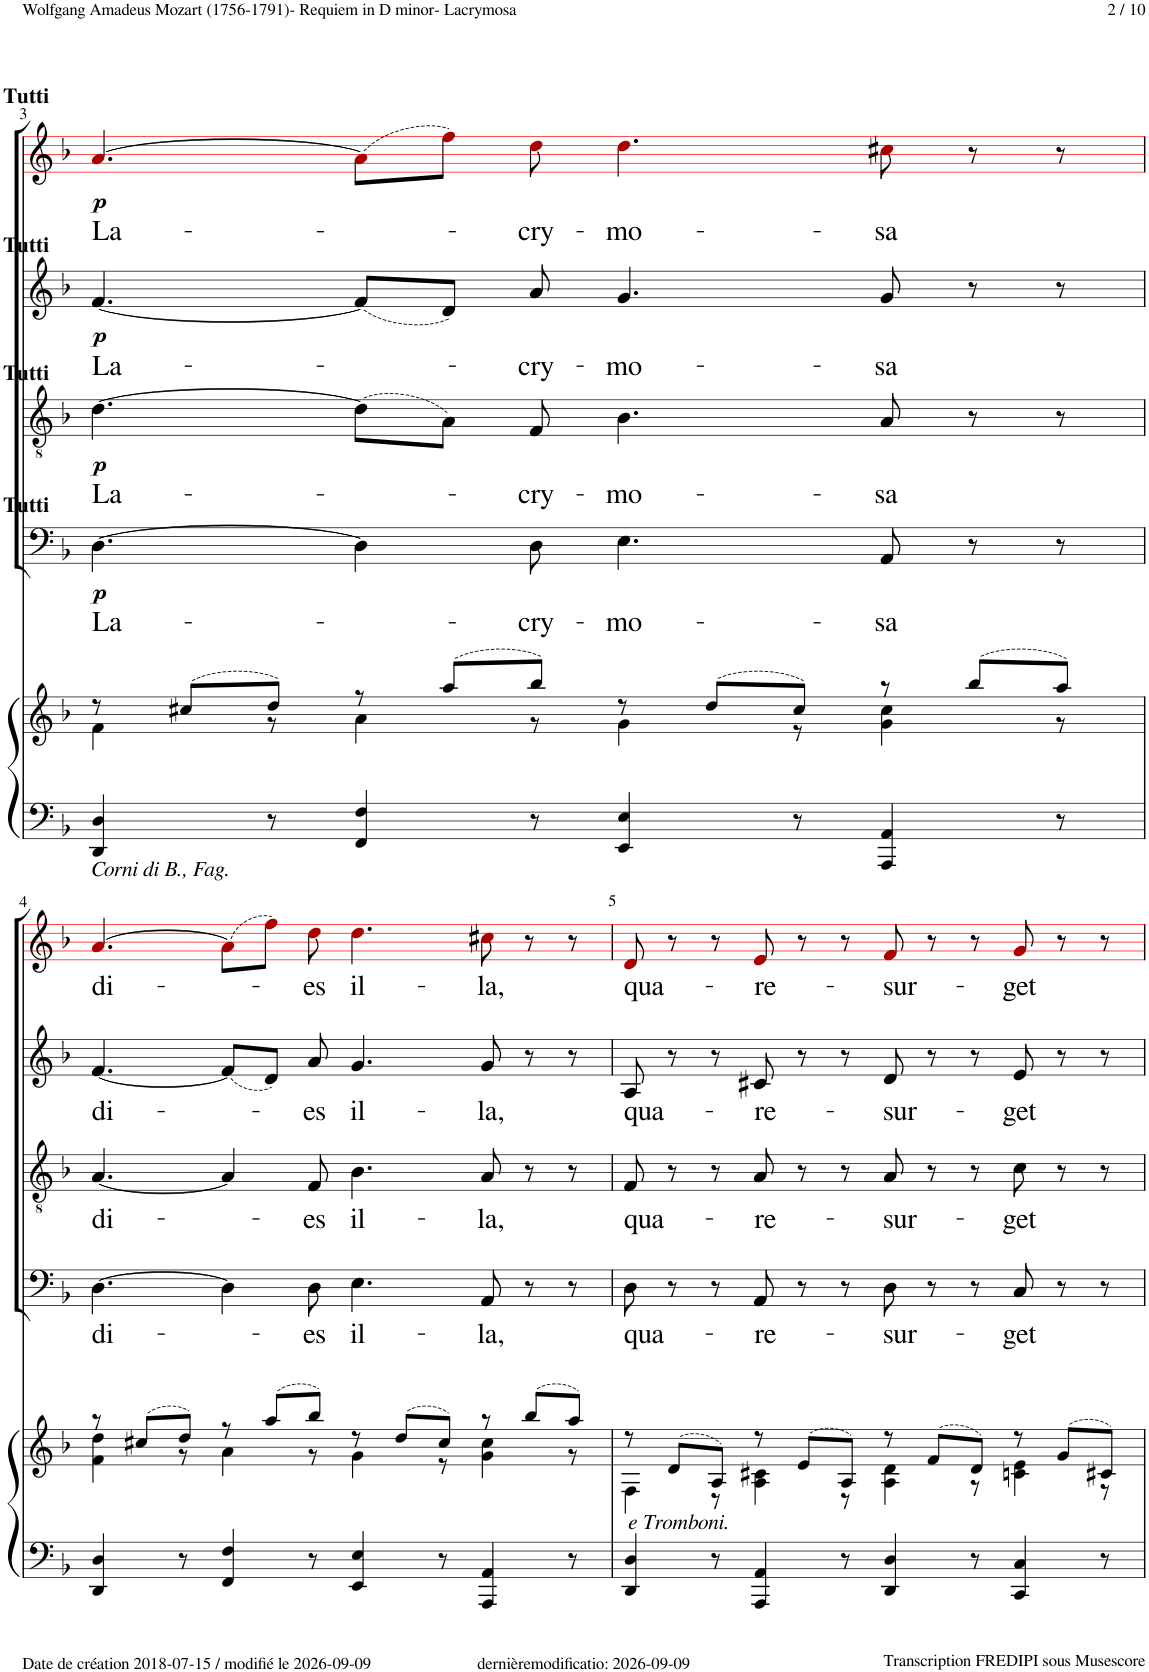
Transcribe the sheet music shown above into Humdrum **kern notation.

**kern	**kern	**kern	**text	**dynam	**kern	**text	**dynam	**kern	**text	**dynam	**kern	**text	**dynam
*part5	*part5	*part4	*part4	*part4	*part3	*part3	*part3	*part2	*part2	*part2	*part1	*part1	*part1
*staff6	*staff5	*staff4	*staff4	*staff4	*staff3	*staff3	*staff3	*staff2	*staff2	*staff2	*staff1	*staff1	*staff1
*I"Piano	*	*I"Bass	*	*	*I"Tenor	*	*	*I"Alto	*	*	*I"Soprano	*	*
*I'Pno	*	*	*	*	*	*	*	*	*	*	*	*	*
!!LO:PB:g=z
*clefF4	*clefG2	*clefF4	*	*	*clefGv2	*	*	*clefG2	*	*	*clefG2	*	*
*	*	*	*	*	*	*	*	*	*	*	*ITrd1c2	*	*
*k[b-]	*k[b-]	*k[b-]	*	*	*k[b-]	*	*	*k[b-]	*	*	*k[b-]	*	*
*M12/8	*M12/8	*M12/8	*	*	*M12/8	*	*	*M12/8	*	*	*M12/8	*	*
=3	=3	=3	=3	=3	=3	=3	=3	=3	=3	=3	=3	=3	=3
*	*^	*	*	*	*	*	*	*	*	*	*	*	*
!	!	!	!	!	!	!	!	!	!	!	!	!LO:TX:a:B:t=Tutti	!	!
!	!	!	!	!	!	!	!	!	!LO:TX:a:B:t=Tutti	!	!	!	!	!
!	!	!	!	!	!	!LO:TX:a:B:t=Tutti	!	!	!	!	!	!	!	!
!	!	!	!LO:TX:a:B:t=Tutti	!	!	!	!	!	!	!	!	!	!	!
!LO:TX:b:i:t=Corni di B., Fag.	!	!	!	!	!	!	!	!	!	!	!	!	!	!
!	!	!	!	!LO:LY:b	!LO:DY:b	!	!LO:LY:b	!LO:DY:b	!	!LO:LY:b	!LO:DY:b	!	!LO:LY:b	!LO:DY:b
4DD/ 4D/	8r	4f\	[4.D!\	La-	p	[4.d!\	La-	p	[4.f!/	La-	p	[4.a!i/	La-	p
.	(8cc#X/L	.	.	.	.	.	.	.	.	.	.	.	.	.
8r	8dd/J)	8r	.	.	.	.	.	.	.	.	.	.	.	.
4FF/ 4F/	8r	4a\	4D!\]	.	.	(8d!\L]	.	.	(8f!/L]	.	.	(8a!i\L]	.	.
.	(8aa/L	.	.	.	.	8A!\J)	.	.	8d!/J)	.	.	8ff!i\J)	.	.
!	!	!	!	!LO:LY:b	!	!	!LO:LY:b	!	!	!LO:LY:b	!	!	!LO:LY:b	!
8r	8bb-/J)	8r	8D!\	-cry-	.	8F!/	-cry-	.	8a!/	-cry-	.	8dd!i\	-cry-	.
!	!	!	!	!LO:LY:b	!	!	!LO:LY:b	!	!	!LO:LY:b	!	!	!LO:LY:b	!
4EE/ 4E/	8r	4g\	4.E!\	-mo-	.	4.B-!\	-mo-	.	4.g!/	-mo-	.	4.dd!i\	-mo-	.
.	(8dd/L	.	.	.	.	.	.	.	.	.	.	.	.	.
8r	8cc#/J)	8r	.	.	.	.	.	.	.	.	.	.	.	.
!	!	!	!	!LO:LY:b	!	!	!LO:LY:b	!	!	!LO:LY:b	!	!	!LO:LY:b	!
4AAA/ 4AA/	8r	4g\ 4cc#\	8AA!/	-sa	.	8A!/	-sa	.	8g!/	-sa	.	8cc#X!i\	-sa	.
.	(8bb-/L	.	8r	.	.	8r	.	.	8r	.	.	8r	.	.
8r	8aa/J)	8r	8r	.	.	8r	.	.	8r	.	.	8r	.	.
!!LO:LB:g=z
=4	=4	=4	=4	=4	=4	=4	=4	=4	=4	=4	=4	=4	=4	=4
!	!	!	!	!LO:LY:b	!	!	!LO:LY:b	!	!	!LO:LY:b	!	!	!LO:LY:b	!
4DD/ 4D/	8r	4f\ 4dd\	[4.D!\	di-	.	[4.A!/	di-	.	[4.f!/	di-	.	[4.a!i/	di-	.
.	(8cc#X/L	.	.	.	.	.	.	.	.	.	.	.	.	.
8r	8dd/J)	8r	.	.	.	.	.	.	.	.	.	.	.	.
4FF/ 4F/	8r	4a\	4D!\]	.	.	4A!/]	.	.	(8f!/L]	.	.	(8a!i\L]	.	.
.	(8aa/L	.	.	.	.	.	.	.	8d!/J)	.	.	8ff!i\J)	.	.
!	!	!	!	!LO:LY:b	!	!	!LO:LY:b	!	!	!LO:LY:b	!	!	!LO:LY:b	!
8r	8bb-/J)	8r	8D!\	-es	.	8F!/	-es	.	8a!/	-es	.	8dd!i\	-es	.
!	!	!	!	!LO:LY:b	!	!	!LO:LY:b	!	!	!LO:LY:b	!	!	!LO:LY:b	!
4EE/ 4E/	8r	4g\	4.E!\	il-	.	4.B-!\	il-	.	4.g!/	il-	.	4.dd!i\	il-	.
.	(8dd/L	.	.	.	.	.	.	.	.	.	.	.	.	.
8r	8cc#/J)	8r	.	.	.	.	.	.	.	.	.	.	.	.
!	!	!	!	!LO:LY:b	!	!	!LO:LY:b	!	!	!LO:LY:b	!	!	!LO:LY:b	!
4AAA/ 4AA/	8r	4g\ 4cc#\	8AA!/	-la,	.	8A!/	-la,	.	8g!/	-la,	.	8cc#X!i\	-la,	.
.	(8bb-/L	.	8r	.	.	8r	.	.	8r	.	.	8r	.	.
8r	8aa/J)	8r	8r	.	.	8r	.	.	8r	.	.	8r	.	.
=5	=5	=5	=5	=5	=5	=5	=5	=5	=5	=5	=5	=5	=5	=5
!	!LO:TX:b:i:t=e Tromboni.	!	!	!	!	!	!	!	!	!	!	!	!	!
!	!	!	!	!LO:LY:b	!	!	!LO:LY:b	!	!	!LO:LY:b	!	!	!LO:LY:b	!
4DD/ 4D/	8r	4F\	8D!\	qua-	.	8F!/	qua-	.	8A!/	qua-	.	8d!i/	qua-	.
.	(8d/L	.	8r	.	.	8r	.	.	8r	.	.	8r	.	.
8r	8A/J)	8r	8r	.	.	8r	.	.	8r	.	.	8r	.	.
!	!	!	!	!LO:LY:b	!	!	!LO:LY:b	!	!	!LO:LY:b	!	!	!LO:LY:b	!
4AAA/ 4AA/	8r	4A\ 4c#X\	8AA!/	-re-	.	8A!/	-re-	.	8c#X!/	-re-	.	8e!i/	-re-	.
.	(8e/L	.	8r	.	.	8r	.	.	8r	.	.	8r	.	.
8r	8A/J)	8r	8r	.	.	8r	.	.	8r	.	.	8r	.	.
!	!	!	!	!LO:LY:b	!	!	!LO:LY:b	!	!	!LO:LY:b	!	!	!LO:LY:b	!
4DD/ 4D/	8r	4A\ 4d\	8D!\	-sur-	.	8A!/	-sur-	.	8d!/	-sur-	.	8f!i/	-sur-	.
.	(8f/L	.	8r	.	.	8r	.	.	8r	.	.	8r	.	.
8r	8d/J)	8r	8r	.	.	8r	.	.	8r	.	.	8r	.	.
!	!	!	!	!LO:LY:b	!	!	!LO:LY:b	!	!	!LO:LY:b	!	!	!LO:LY:b	!
4CC/ 4C/	8r	4cn\ 4e\	8C!/	-get	.	8c!\	-get	.	8e!/	-get	.	8g!i/	-get	.
.	(8g/L	.	8r	.	.	8r	.	.	8r	.	.	8r	.	.
8r	8c#X/J)	8r	8r	.	.	8r	.	.	8r	.	.	8r	.	.
*	*v	*v	*	*	*	*	*	*	*	*	*	*	*	*
=	=	=	=	=	=	=	=	=	=	=	=	=	=
*-	*-	*-	*-	*-	*-	*-	*-	*-	*-	*-	*-	*-	*-
